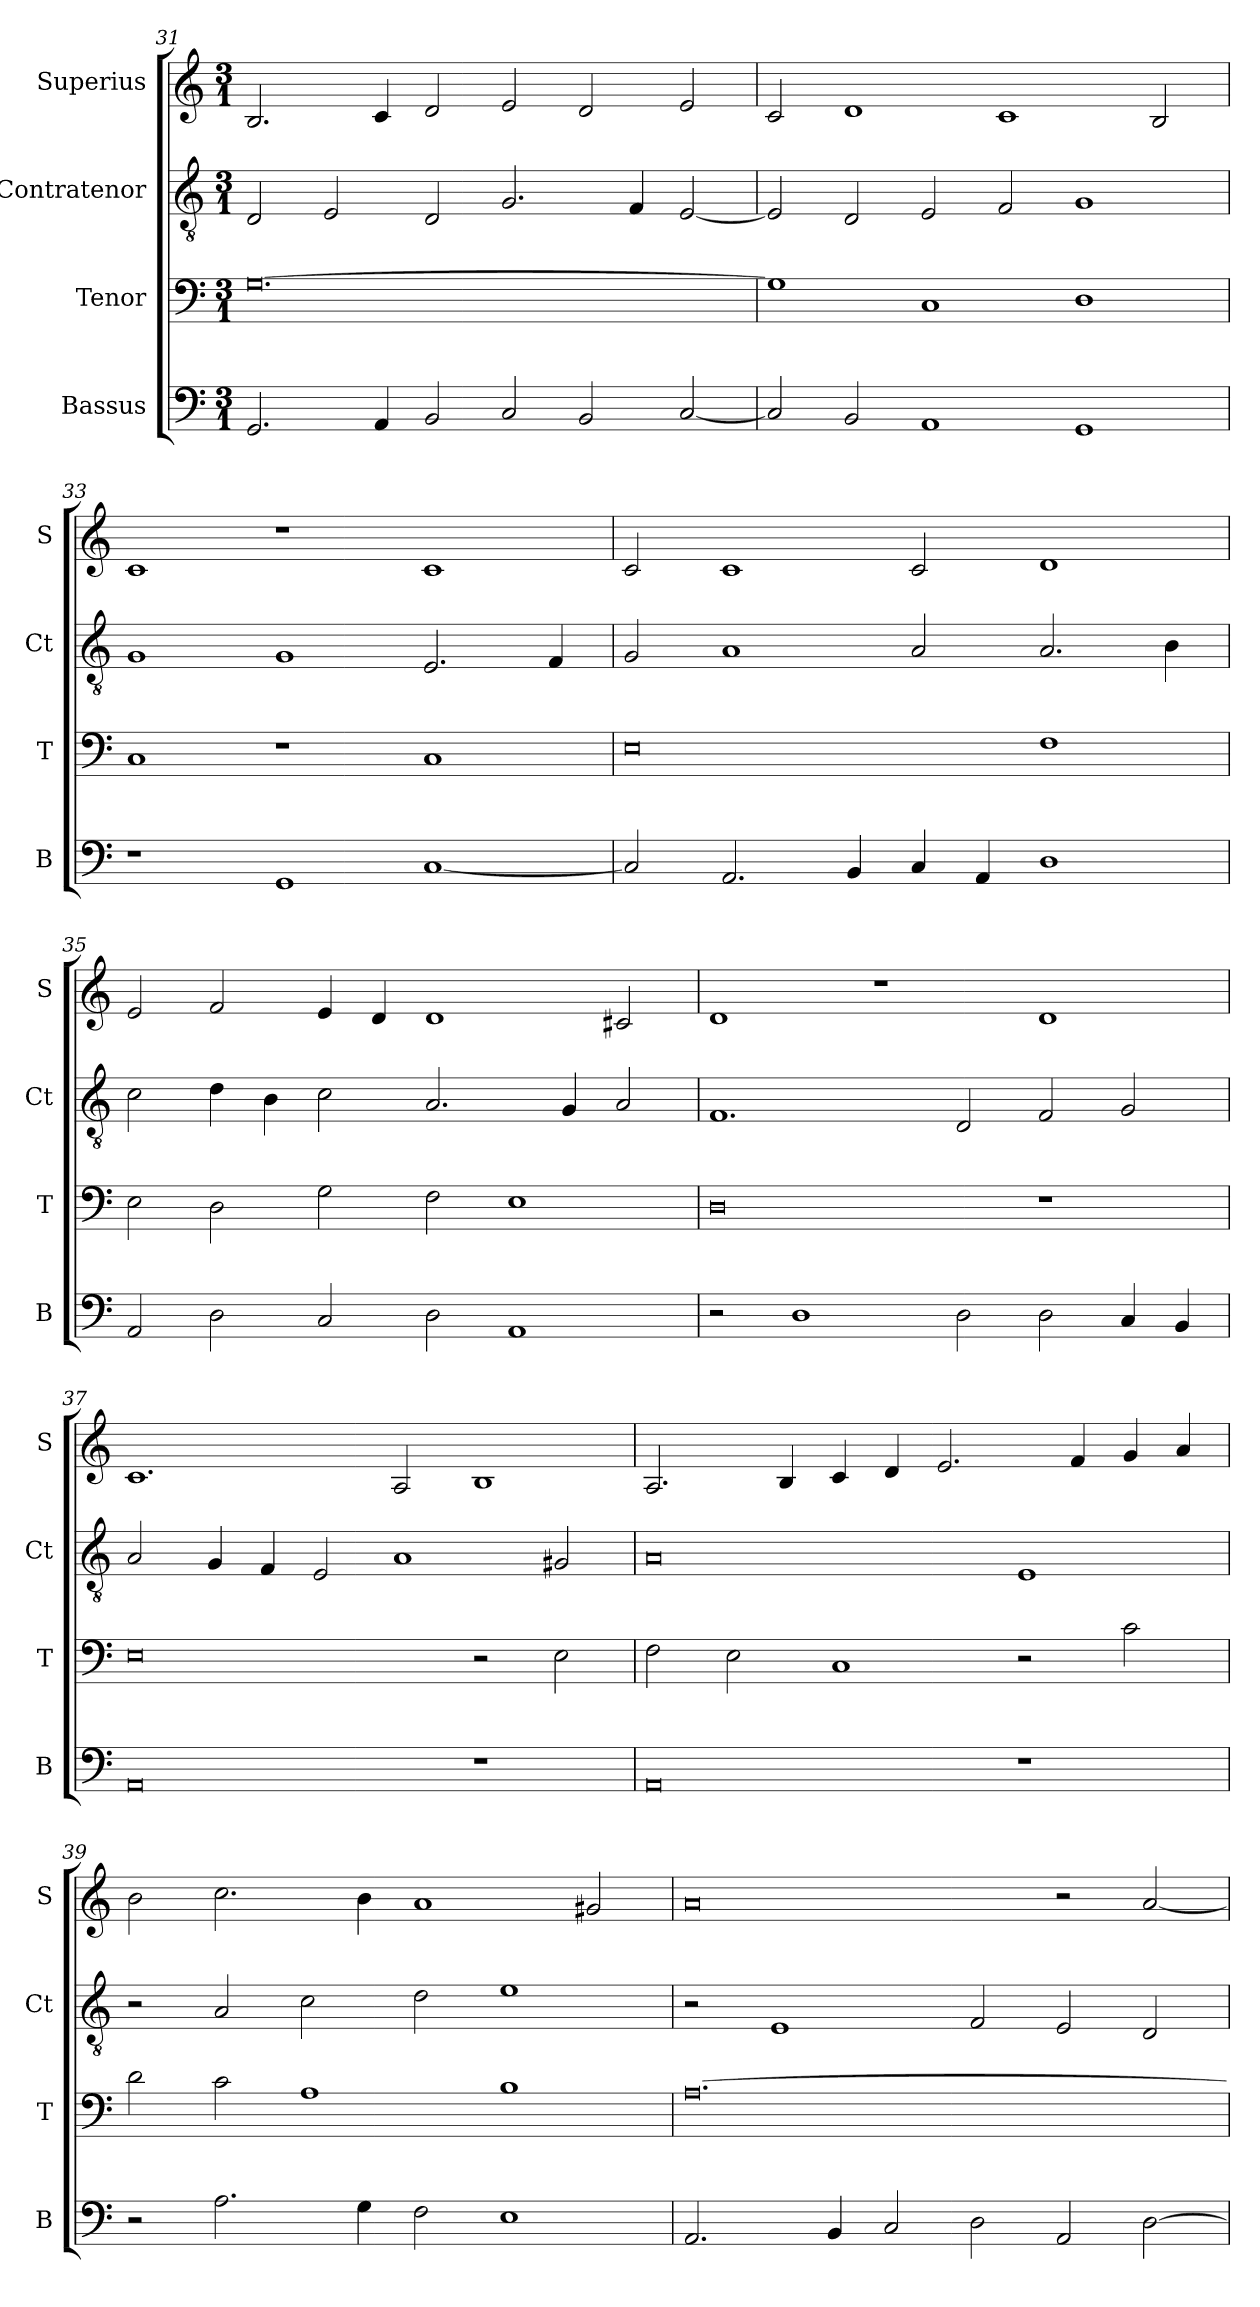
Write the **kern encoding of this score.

**kern	**kern	**kern	**kern
*part4	*part3	*part2	*part1
*staff4	*staff3	*staff2	*staff1
*I"Bassus	*I"Tenor	*I"Contratenor	*I"Superius
*I'B	*I'T	*I'Ct	*I'S
*clefF4	*clefF4	*clefGv2	*clefG2
*k[]	*k[]	*k[]	*k[]
*M3/1	*M3/1	*M3/1	*M3/1
=31	=31	=31	=31
2.GG/	[0.G	2D/	2.B/
.	.	2E/	.
4AA/	.	.	4c/
2BB/	.	2D/	2d/
2C/	.	2.G/	2e/
2BB/	.	.	2d/
.	.	4F/	.
[2C/	.	[2E/	2e/
=32	=32	=32	=32
2C/]	1G]	2E/]	2c/
2BB/	.	2D/	1d
1AA	1C	2E/	.
.	.	2F/	1c
1GG	1D	1G	.
.	.	.	2B/
=33	=33	=33	=33
1r	1C	1G	1c
1GG	1r	1G	1r
[1C	1C	2.E/	1c
.	.	4F/	.
=34	=34	=34	=34
2C/]	0E	2G/	2c/
2.AA/	.	1A	1c
4BB/	.	.	.
4C/	.	2A/	2c/
4AA/	.	.	.
1D	1F	2.A/	1d
.	.	4B\	.
=35	=35	=35	=35
2AA/	2E\	2c\	2e/
2D\	2D\	4d\	2f/
.	.	4B\	.
2C/	2G\	2c\	4e/
.	.	.	4d/
2D\	2F\	2.A/	1d
1AA	1E	.	.
.	.	4G/	.
.	.	2A/	2c#X/
=36	=36	=36	=36
2r	0D	1.F	1d
1D	.	.	.
.	.	.	1r
2D\	.	2D/	.
2D\	1r	2F/	1d
4C/	.	2G/	.
4BB/	.	.	.
=37	=37	=37	=37
0AA	0E	2A/	1.c
.	.	4G/	.
.	.	4F/	.
.	.	2E/	.
.	.	1A	2A/
1r	2r	.	1B
.	2E\	2G#X/	.
=38	=38	=38	=38
0AA	2F\	0A	2.A/
.	2E\	.	.
.	.	.	4B/
.	1C	.	4c/
.	.	.	4d/
.	.	.	2.e/
1r	2r	1E	.
.	.	.	4f/
.	2c\	.	4g/
.	.	.	4a/
=39	=39	=39	=39
2r	2d\	2r	2b\
2.A\	2c\	2A/	2.cc\
.	1A	2c\	.
4G\	.	.	4b\
2F\	.	2d\	1a
1E	1B	1e	.
.	.	.	2g#X/
=40	=40	=40	=40
2.AA/	[0.A	2r	0a
.	.	1E	.
4BB/	.	.	.
2C/	.	.	.
2D\	.	2F/	.
2AA/	.	2E/	2r
[2D\	.	2D/	[2a/
=	=	=	=
*-	*-	*-	*-
